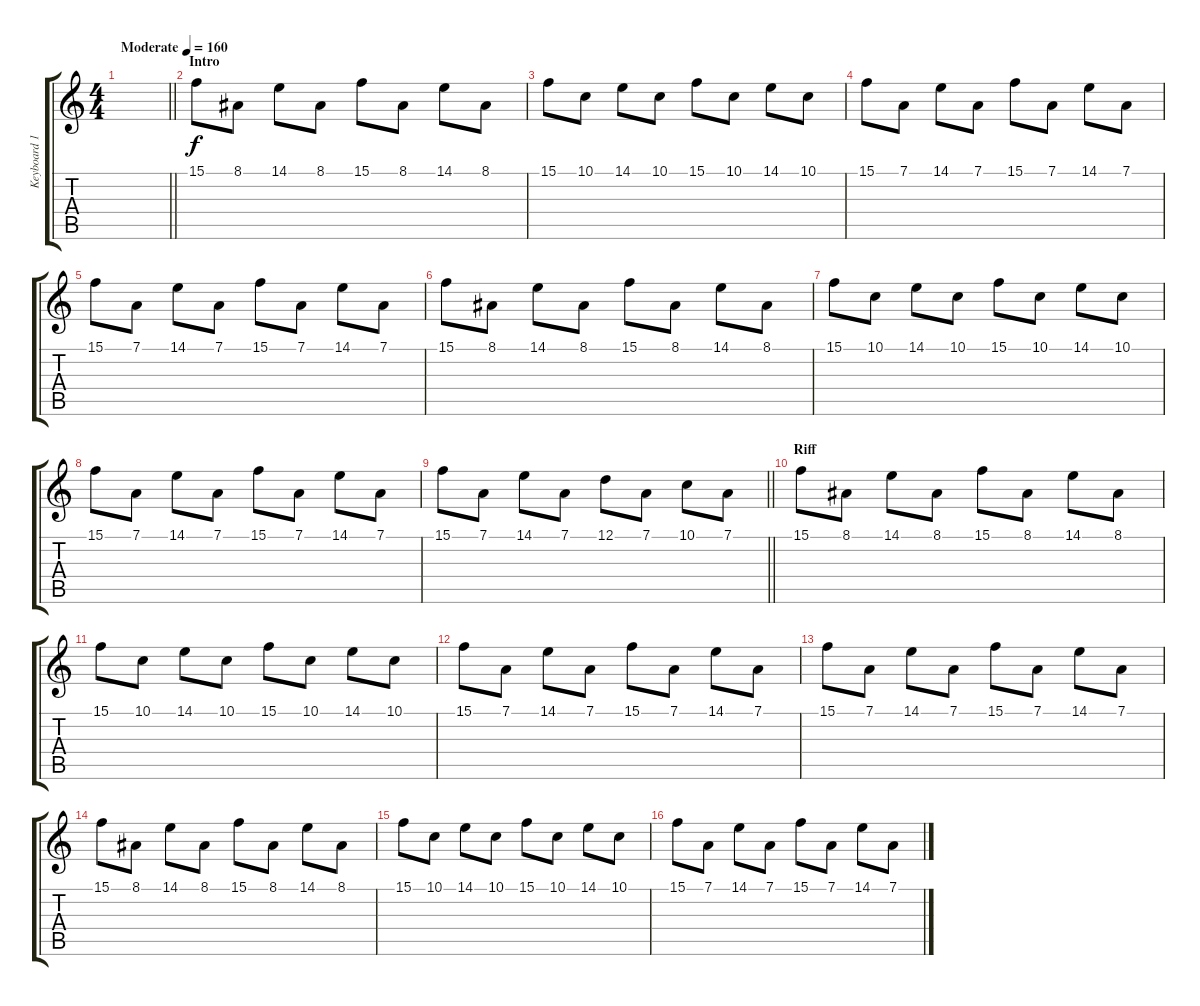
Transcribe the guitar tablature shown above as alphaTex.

\track ("Keyboard 1" "Keyboard 1") {instrument lead2sawtooth}
\staff {score tabs}
\tuning (D4 A3 F3 C3 G2 D2) {hide}
\ts (4 4)
\tempo (160 "Moderate")
\clef g2
\barLineRight lightlight
\ks c
|
\section ("" "Intro")
15.1.8 8.1.8 14.1.8 8.1.8 15.1.8 8.1.8 14.1.8 8.1.8 |
15.1.8 10.1.8 14.1.8 10.1.8 15.1.8 10.1.8 14.1.8 10.1.8 |
15.1.8 7.1.8 14.1.8 7.1.8 15.1.8 7.1.8 14.1.8 7.1.8 |
15.1.8 7.1.8 14.1.8 7.1.8 15.1.8 7.1.8 14.1.8 7.1.8 |
15.1.8 8.1.8 14.1.8 8.1.8 15.1.8 8.1.8 14.1.8 8.1.8 |
15.1.8 10.1.8 14.1.8 10.1.8 15.1.8 10.1.8 14.1.8 10.1.8 |
15.1.8 7.1.8 14.1.8 7.1.8 15.1.8 7.1.8 14.1.8 7.1.8 |
\barLineRight lightlight
15.1.8 7.1.8 14.1.8 7.1.8 12.1.8 7.1.8 10.1.8 7.1.8 |
\section ("" "Riff")
15.1.8 8.1.8 14.1.8 8.1.8 15.1.8 8.1.8 14.1.8 8.1.8 |
15.1.8 10.1.8 14.1.8 10.1.8 15.1.8 10.1.8 14.1.8 10.1.8 |
15.1.8 7.1.8 14.1.8 7.1.8 15.1.8 7.1.8 14.1.8 7.1.8 |
15.1.8 7.1.8 14.1.8 7.1.8 15.1.8 7.1.8 14.1.8 7.1.8 |
15.1.8 8.1.8 14.1.8 8.1.8 15.1.8 8.1.8 14.1.8 8.1.8 |
15.1.8 10.1.8 14.1.8 10.1.8 15.1.8 10.1.8 14.1.8 10.1.8 |
15.1.8 7.1.8 14.1.8 7.1.8 15.1.8 7.1.8 14.1.8 7.1.8
